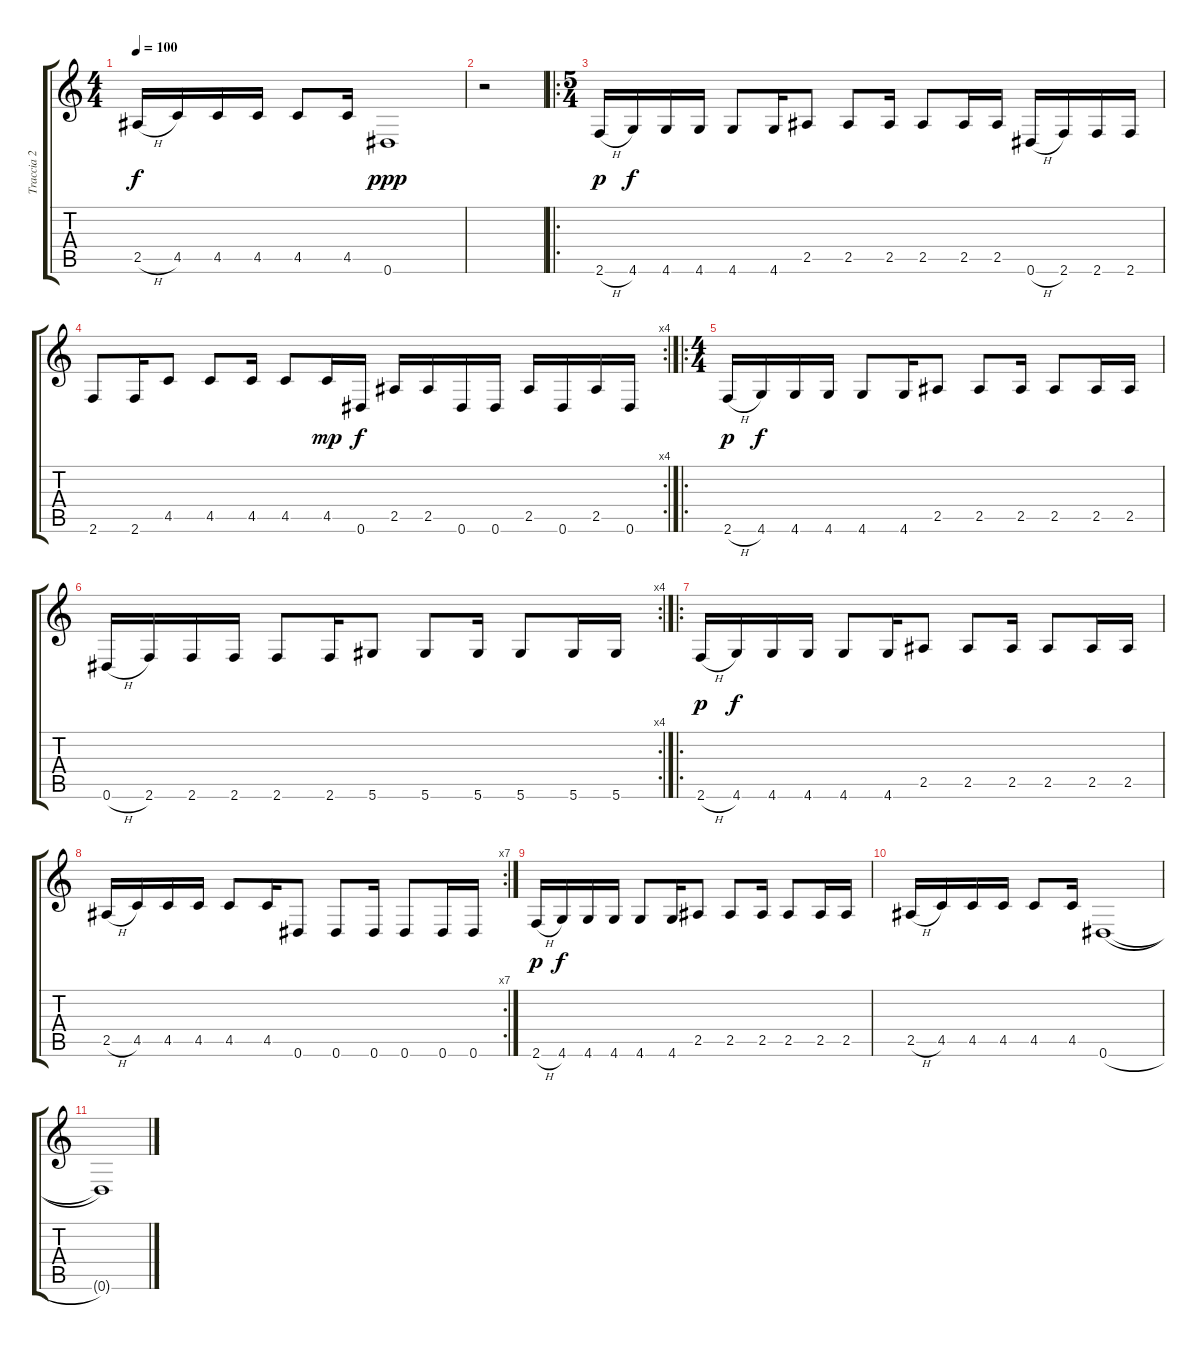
\track ("Traccia 2" "Traccia 2") {instrument electricbasspick}
\staff {score tabs}
\tuning (Eb4 Bb3 Gb3 Db3 Ab2 Eb2) {hide}
\ts (4 4)
\tempo 100
\clef g2
\ks c
2.5{h}.16{dy f} 4.5.16 4.5.16 4.5.16 4.5.8 4.5.16 0.6.1{dy ppp} |
r.2 |
\ro
\ts (5 4)
2.6{h}.16{dy p} 4.6.16{dy f} 4.6.16 4.6.16 4.6.8 4.6.16 2.5.8 2.5.8 2.5.16 2.5.8 2.5.16 2.5.16 0.6{h}.16 2.6.16 2.6.16 2.6.16 |
\rc 4
2.6.8 2.6.16 4.5.8 4.5.8 4.5.16 4.5.8 4.5.16{dy mp} 0.6.16{dy f} 2.5.16 2.5.16 0.6.16 0.6.16 2.5.16 0.6.16 2.5.16 0.6.16 |
\ro
\ts (4 4)
2.6{h}.16{dy p} 4.6.16{dy f} 4.6.16 4.6.16 4.6.8 4.6.16 2.5.8 2.5.8 2.5.16 2.5.8 2.5.16 2.5.16 |
\rc 4
0.6{h}.16 2.6.16 2.6.16 2.6.16 2.6.8 2.6.16 5.6.8 5.6.8 5.6.16 5.6.8 5.6.16 5.6.16 |
\ro
2.6{h}.16{dy p} 4.6.16{dy f} 4.6.16 4.6.16 4.6.8 4.6.16 2.5.8 2.5.8 2.5.16 2.5.8 2.5.16 2.5.16 |
\rc 7
2.5{h}.16 4.5.16 4.5.16 4.5.16 4.5.8 4.5.16 0.6.8 0.6.8 0.6.16 0.6.8 0.6.16 0.6.16 |
2.6{h}.16{dy p} 4.6.16{dy f} 4.6.16 4.6.16 4.6.8 4.6.16 2.5.8 2.5.8 2.5.16 2.5.8 2.5.16 2.5.16 |
2.5{h}.16 4.5.16 4.5.16 4.5.16 4.5.8 4.5.16 0.6{h}.1 |
0.6{t}.1
